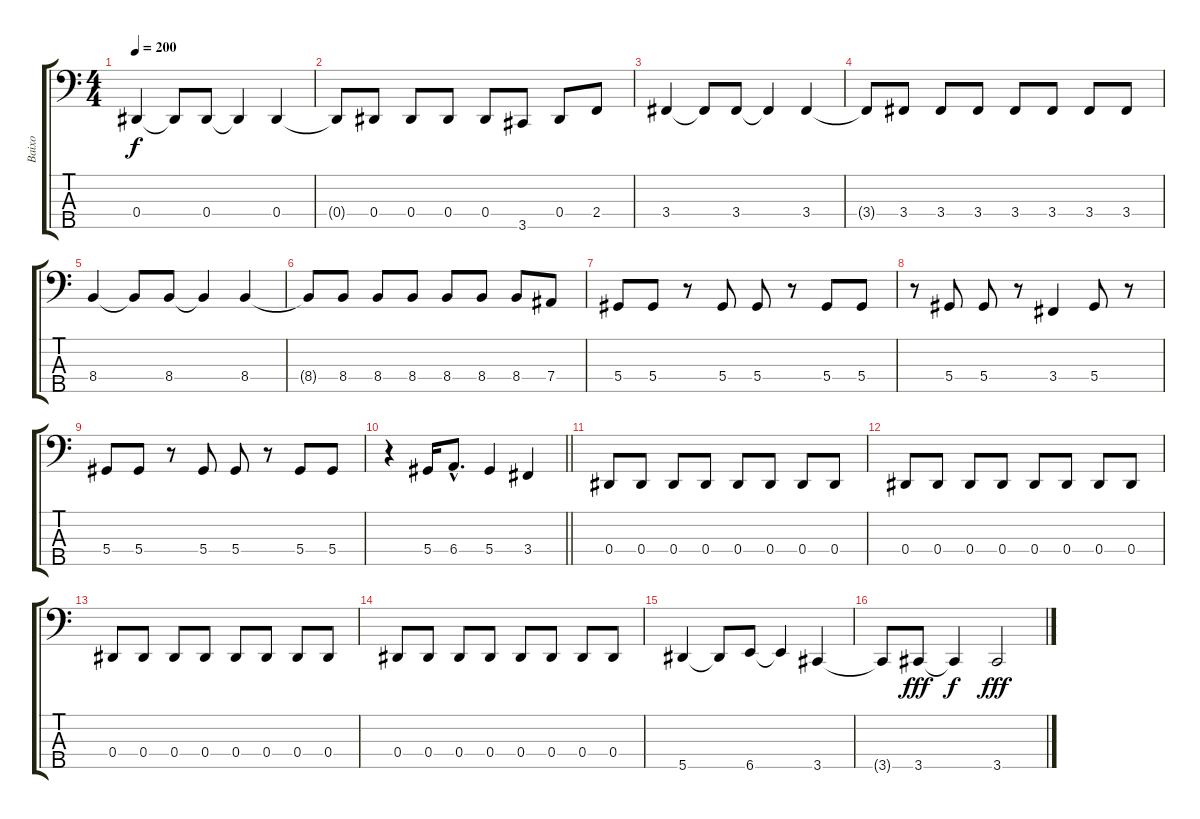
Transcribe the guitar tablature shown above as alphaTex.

\track ("Baixo" "Baixo") {instrument electricbassfinger}
\staff {score tabs}
\tuning (Gb2 Db2 Ab1 Eb1 Bb0) {hide}
\ts (4 4)
\tempo 200
\clef f4
\ks c
0.4.4{dy f} 0.4{t}.8 0.4.8 0.4{t}.4 0.4.4 |
0.4{t}.8 0.4.8 0.4.8 0.4.8 0.4.8 3.5.8 0.4.8 2.4.8 |
3.4.4 3.4{t}.8 3.4.8 3.4{t}.4 3.4.4 |
3.4{t}.8 3.4.8 3.4.8 3.4.8 3.4.8 3.4.8 3.4.8 3.4.8 |
8.4.4 8.4{t}.8 8.4.8 8.4{t}.4 8.4.4 |
8.4{t}.8 8.4.8 8.4.8 8.4.8 8.4.8 8.4.8 8.4.8 7.4.8 |
5.4.8 5.4.8 r.8 5.4.8 5.4.8 r.8 5.4.8 5.4.8 |
r.8 5.4.8 5.4.8 r.8 3.4.4 5.4.8 r.8 |
5.4.8 5.4.8 r.8 5.4.8 5.4.8 r.8 5.4.8 5.4.8 |
\barLineRight lightlight
r.4 5.4.16 6.4{hac}.8{d} 5.4.4 3.4.4 |
0.4.8 0.4.8 0.4.8 0.4.8 0.4.8 0.4.8 0.4.8 0.4.8 |
0.4.8 0.4.8 0.4.8 0.4.8 0.4.8 0.4.8 0.4.8 0.4.8 |
0.4.8 0.4.8 0.4.8 0.4.8 0.4.8 0.4.8 0.4.8 0.4.8 |
0.4.8 0.4.8 0.4.8 0.4.8 0.4.8 0.4.8 0.4.8 0.4.8 |
5.5.4 5.5{t}.8 6.5.8 6.5{t}.4 3.5.4 |
3.5{t}.8 3.5.8{dy fff} 3.5{t}.4{dy f} 3.5.2{dy fff}
